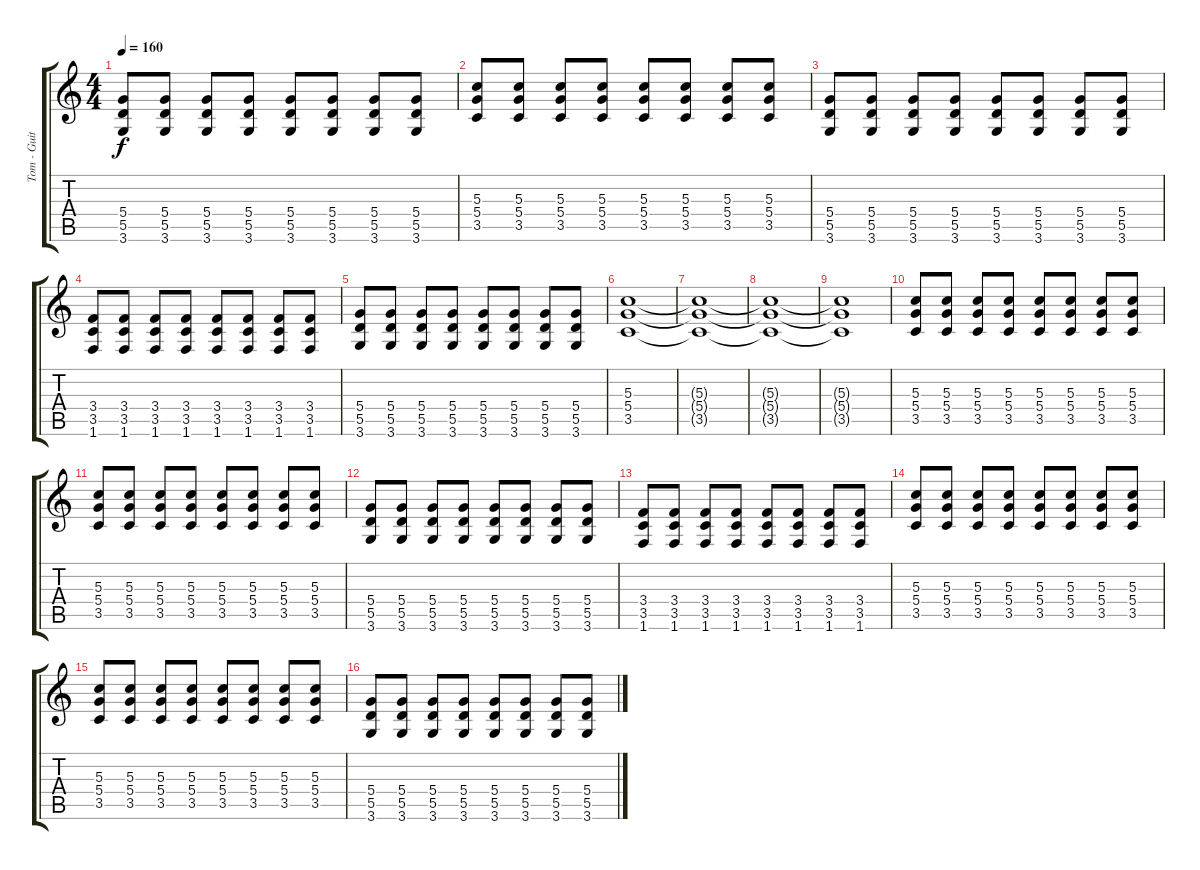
\track ("Tom - Guitar" "Tom - Guit") {instrument distortionguitar}
\staff {score tabs}
\tuning (E4 B3 G3 D3 A2 E2) {hide}
\ts (4 4)
\tempo 160
\clef g2
\ks c
(5.4 5.5 3.6).8{dy f} (5.4 5.5 3.6).8 (5.4 5.5 3.6).8 (5.4 5.5 3.6).8 (5.4 5.5 3.6).8 (5.4 5.5 3.6).8 (5.4 5.5 3.6).8 (5.4 5.5 3.6).8 |
(5.3 5.4 3.5).8 (5.3 5.4 3.5).8 (5.3 5.4 3.5).8 (5.3 5.4 3.5).8 (5.3 5.4 3.5).8 (5.3 5.4 3.5).8 (5.3 5.4 3.5).8 (5.3 5.4 3.5).8 |
(5.4 5.5 3.6).8 (5.4 5.5 3.6).8 (5.4 5.5 3.6).8 (5.4 5.5 3.6).8 (5.4 5.5 3.6).8 (5.4 5.5 3.6).8 (5.4 5.5 3.6).8 (5.4 5.5 3.6).8 |
(3.4 3.5 1.6).8 (3.4 3.5 1.6).8 (3.4 3.5 1.6).8 (3.4 3.5 1.6).8 (3.4 3.5 1.6).8 (3.4 3.5 1.6).8 (3.4 3.5 1.6).8 (3.4 3.5 1.6).8 |
(5.4 5.5 3.6).8 (5.4 5.5 3.6).8 (5.4 5.5 3.6).8 (5.4 5.5 3.6).8 (5.4 5.5 3.6).8 (5.4 5.5 3.6).8 (5.4 5.5 3.6).8 (5.4 5.5 3.6).8 |
(5.3 5.4 3.5).1 |
(5.3{t} 5.4{t} 3.5{t}).1 |
(5.3{t} 5.4{t} 3.5{t}).1 |
(5.3{t} 5.4{t} 3.5{t}).1 |
(5.3 5.4 3.5).8 (5.3 5.4 3.5).8 (5.3 5.4 3.5).8 (5.3 5.4 3.5).8 (5.3 5.4 3.5).8 (5.3 5.4 3.5).8 (5.3 5.4 3.5).8 (5.3 5.4 3.5).8 |
(5.3 5.4 3.5).8 (5.3 5.4 3.5).8 (5.3 5.4 3.5).8 (5.3 5.4 3.5).8 (5.3 5.4 3.5).8 (5.3 5.4 3.5).8 (5.3 5.4 3.5).8 (5.3 5.4 3.5).8 |
(5.4 5.5 3.6).8 (5.4 5.5 3.6).8 (5.4 5.5 3.6).8 (5.4 5.5 3.6).8 (5.4 5.5 3.6).8 (5.4 5.5 3.6).8 (5.4 5.5 3.6).8 (5.4 5.5 3.6).8 |
(3.4 3.5 1.6).8 (3.4 3.5 1.6).8 (3.4 3.5 1.6).8 (3.4 3.5 1.6).8 (3.4 3.5 1.6).8 (3.4 3.5 1.6).8 (3.4 3.5 1.6).8 (3.4 3.5 1.6).8 |
(5.3 5.4 3.5).8 (5.3 5.4 3.5).8 (5.3 5.4 3.5).8 (5.3 5.4 3.5).8 (5.3 5.4 3.5).8 (5.3 5.4 3.5).8 (5.3 5.4 3.5).8 (5.3 5.4 3.5).8 |
(5.3 5.4 3.5).8 (5.3 5.4 3.5).8 (5.3 5.4 3.5).8 (5.3 5.4 3.5).8 (5.3 5.4 3.5).8 (5.3 5.4 3.5).8 (5.3 5.4 3.5).8 (5.3 5.4 3.5).8 |
(5.4 5.5 3.6).8 (5.4 5.5 3.6).8 (5.4 5.5 3.6).8 (5.4 5.5 3.6).8 (5.4 5.5 3.6).8 (5.4 5.5 3.6).8 (5.4 5.5 3.6).8 (5.4 5.5 3.6).8
